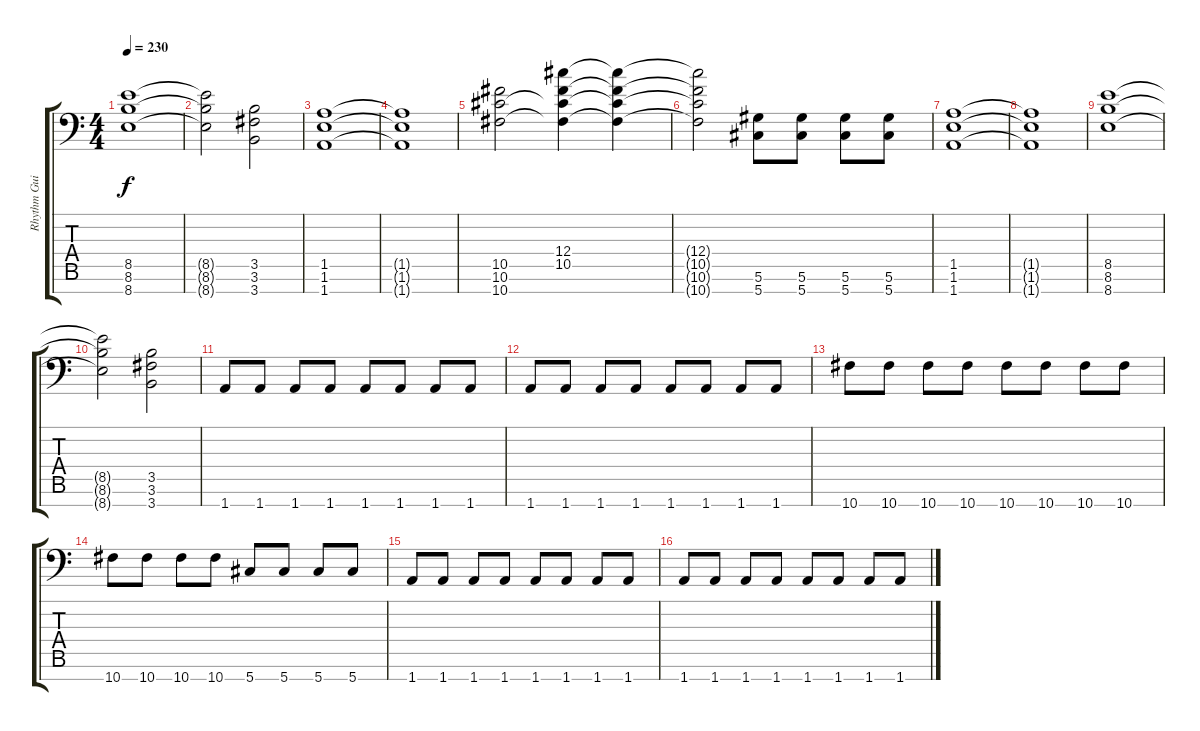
\track ("Rhythm Guitar 2" "Rhythm Gui") {instrument distortionguitar}
\staff {score tabs}
\tuning (Eb4 Bb3 F3 Db3 Ab2 Eb2 Ab1) {hide}
\ts (4 4)
\tempo 230
\clef f4
\ks c
(8.5 8.6 8.7).1{dy f} |
(8.5{t} 8.6{t} 8.7{t}).2 (3.5 3.6 3.7).2 |
(1.5 1.6 1.7).1 |
(1.5{t} 1.6{t} 1.7{t}).1 |
(10.5 10.6 10.7).2 (12.4 10.5 10.6{t} 10.7{t}).4 (12.4{t} 10.5{t} 10.6{t} 10.7{t}).4 |
(12.4{t} 10.5{t} 10.6{t} 10.7{t}).2 (5.6 5.7).8 (5.6 5.7).8 (5.6 5.7).8 (5.6 5.7).8 |
(1.5 1.6 1.7).1 |
(1.5{t} 1.6{t} 1.7{t}).1 |
(8.5 8.6 8.7).1 |
(8.5{t} 8.6{t} 8.7{t}).2 (3.5 3.6 3.7).2 |
1.7.8 1.7.8 1.7.8 1.7.8 1.7.8 1.7.8 1.7.8 1.7.8 |
1.7.8 1.7.8 1.7.8 1.7.8 1.7.8 1.7.8 1.7.8 1.7.8 |
10.7.8 10.7.8 10.7.8 10.7.8 10.7.8 10.7.8 10.7.8 10.7.8 |
10.7.8 10.7.8 10.7.8 10.7.8 5.7.8 5.7.8 5.7.8 5.7.8 |
1.7.8 1.7.8 1.7.8 1.7.8 1.7.8 1.7.8 1.7.8 1.7.8 |
1.7.8 1.7.8 1.7.8 1.7.8 1.7.8 1.7.8 1.7.8 1.7.8
